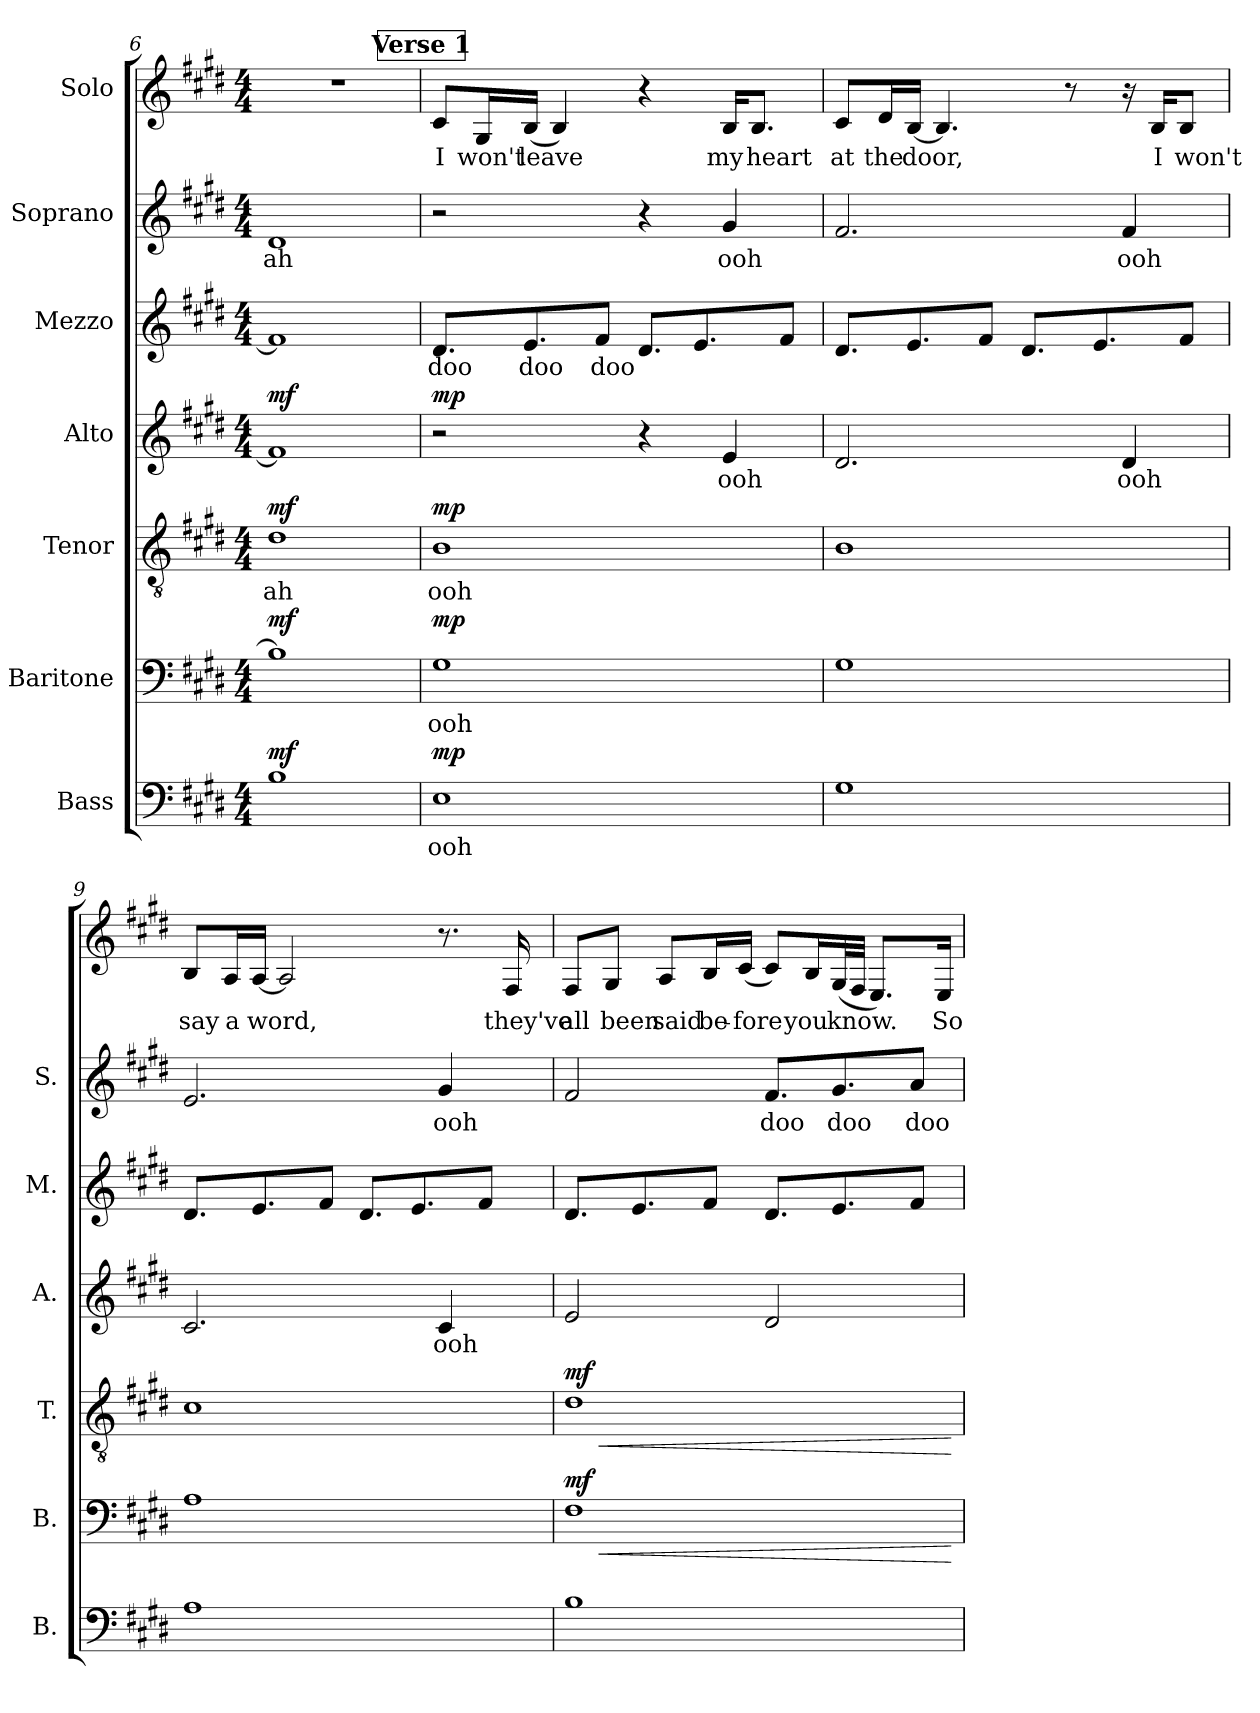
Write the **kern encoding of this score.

**kern	**text	**dynam	**kern	**text	**dynam	**kern	**text	**dynam	**kern	**text	**dynam	**kern	**text	**dynam	**kern	**text	**kern	**text
*part7	*part7	*part7	*part6	*part6	*part6	*part5	*part5	*part5	*part4	*part4	*part4	*part3	*part3	*part3	*part2	*part2	*part1	*part1
*staff7	*staff7	*staff7	*staff6	*staff6	*staff6	*staff5	*staff5	*staff5	*staff4	*staff4	*staff4	*staff3	*staff3	*staff3	*staff2	*staff2	*staff1	*staff1
*I"Bass	*	*	*I"Baritone	*	*	*I"Tenor	*	*	*I"Alto	*	*	*I"Mezzo	*	*	*I"Soprano	*	*I"Solo	*
*I'B.	*	*	*I'B.	*	*	*I'T.	*	*	*I'A.	*	*	*I'M.	*	*	*I'S.	*	*	*
*clefF4	*	*	*clefF4	*	*	*clefGv2	*	*	*clefG2	*	*	*clefG2	*	*	*clefG2	*	*clefG2	*
*k[f#c#g#d#]	*	*	*k[f#c#g#d#]	*	*	*k[f#c#g#d#]	*	*	*k[f#c#g#d#]	*	*	*k[f#c#g#d#]	*	*	*k[f#c#g#d#]	*	*k[f#c#g#d#]	*
*M4/4	*	*	*M4/4	*	*	*M4/4	*	*	*M4/4	*	*	*M4/4	*	*	*M4/4	*	*M4/4	*
=6	=6	=6	=6	=6	=6	=6	=6	=6	=6	=6	=6	=6	=6	=6	=6	=6	=6	=6
!	!	!LO:DY:b	!	!	!LO:DY:b	!	!LO:LY:b	!LO:DY:b	!	!	!LO:DY:b	!	!	!LO:DY:b	!	!LO:LY:b	!	!
!	!	!	!	!	!	!	!	!	!	!	!	!	!	!LO:DY:n=1:a	!	!	!	!
1B	.	mf	1B]	.	mf	1d#	-ah	mf	1f#]	.	mf	1f#]	.	mf mf	1d#	-ah	1r	.
!!LO:LB:g=z
!!LO:REH:place=s1:a:B:fs=14:t=Verse 1
=7	=7	=7	=7	=7	=7	=7	=7	=7	=7	=7	=7	=7	=7	=7	=7	=7	=7	=7
!	!LO:LY:b	!LO:DY:b	!	!LO:LY:b	!LO:DY:b	!	!LO:LY:b	!LO:DY:b	!	!	!LO:DY:a	!	!LO:LY:b	!	!	!	!	!LO:LY:b
1E	ooh	mp	1G#	ooh	mp	1B	ooh	mp	2r	.	mp	8.d#/L	doo	.	2r	.	8c#/L	I
!	!	!	!	!	!	!	!	!	!	!	!	!	!	!	!	!	!	!LO:LY:b
.	.	.	.	.	.	.	.	.	.	.	.	.	.	.	.	.	16G#/L	won't
!	!	!	!	!	!	!	!	!	!	!	!	!	!LO:LY:b	!	!	!	!	!LO:LY:b
.	.	.	.	.	.	.	.	.	.	.	.	8.e/	doo	.	.	.	(16B/JJ	leave
.	.	.	.	.	.	.	.	.	.	.	.	.	.	.	.	.	4B/)	.
!	!	!	!	!	!	!	!	!	!	!	!	!	!LO:LY:b	!	!	!	!	!
.	.	.	.	.	.	.	.	.	.	.	.	8f#/J	doo	.	.	.	.	.
.	.	.	.	.	.	.	.	.	4r	.	.	8.d#/L	.	.	4r	.	4r	.
.	.	.	.	.	.	.	.	.	.	.	.	8.e/	.	.	.	.	.	.
!	!	!	!	!	!	!	!	!	!	!LO:LY:b	!	!	!	!	!	!LO:LY:b	!	!LO:LY:b
.	.	.	.	.	.	.	.	.	4e/	ooh	.	.	.	.	4g#/	ooh	16B/KL	my
!	!	!	!	!	!	!	!	!	!	!	!	!	!	!	!	!	!	!LO:LY:b
.	.	.	.	.	.	.	.	.	.	.	.	.	.	.	.	.	8.B/J	heart
.	.	.	.	.	.	.	.	.	.	.	.	8f#/J	.	.	.	.	.	.
=8	=8	=8	=8	=8	=8	=8	=8	=8	=8	=8	=8	=8	=8	=8	=8	=8	=8	=8
!	!	!	!	!	!	!	!	!	!	!	!	!	!	!	!	!	!	!LO:LY:b
1G#	.	.	1G#	.	.	1B	.	.	2.d#/	.	.	8.d#/L	.	.	2.f#/	.	8c#/L	at
!	!	!	!	!	!	!	!	!	!	!	!	!	!	!	!	!	!	!LO:LY:b
.	.	.	.	.	.	.	.	.	.	.	.	.	.	.	.	.	16d#/L	the
!	!	!	!	!	!	!	!	!	!	!	!	!	!	!	!	!	!	!LO:LY:b
.	.	.	.	.	.	.	.	.	.	.	.	8.e/	.	.	.	.	[16B/JJ	door,
.	.	.	.	.	.	.	.	.	.	.	.	.	.	.	.	.	4.B/]	.
.	.	.	.	.	.	.	.	.	.	.	.	8f#/J	.	.	.	.	.	.
.	.	.	.	.	.	.	.	.	.	.	.	8.d#/L	.	.	.	.	.	.
.	.	.	.	.	.	.	.	.	.	.	.	.	.	.	.	.	8r	.
.	.	.	.	.	.	.	.	.	.	.	.	8.e/	.	.	.	.	.	.
!	!	!	!	!	!	!	!	!	!	!LO:LY:b	!	!	!	!	!	!LO:LY:b	!	!
.	.	.	.	.	.	.	.	.	4d#/	ooh	.	.	.	.	4f#/	ooh	16r	.
!	!	!	!	!	!	!	!	!	!	!	!	!	!	!	!	!	!	!LO:LY:b
.	.	.	.	.	.	.	.	.	.	.	.	.	.	.	.	.	16B/KL	I
!	!	!	!	!	!	!	!	!	!	!	!	!	!	!	!	!	!	!LO:LY:b
.	.	.	.	.	.	.	.	.	.	.	.	8f#/J	.	.	.	.	8B/J	won't
=9	=9	=9	=9	=9	=9	=9	=9	=9	=9	=9	=9	=9	=9	=9	=9	=9	=9	=9
!	!	!	!	!	!	!	!	!	!	!	!	!	!	!	!	!	!	!LO:LY:b
1A	.	.	1A	.	.	1c#	.	.	2.c#/	.	.	8.d#/L	.	.	2.e/	.	8B/L	say
!	!	!	!	!	!	!	!	!	!	!	!	!	!	!	!	!	!	!LO:LY:b
.	.	.	.	.	.	.	.	.	.	.	.	.	.	.	.	.	16A/L	a
!	!	!	!	!	!	!	!	!	!	!	!	!	!	!	!	!	!	!LO:LY:b
.	.	.	.	.	.	.	.	.	.	.	.	8.e/	.	.	.	.	[16A/JJ	word,
.	.	.	.	.	.	.	.	.	.	.	.	.	.	.	.	.	2A/]	.
.	.	.	.	.	.	.	.	.	.	.	.	8f#/J	.	.	.	.	.	.
.	.	.	.	.	.	.	.	.	.	.	.	8.d#/L	.	.	.	.	.	.
.	.	.	.	.	.	.	.	.	.	.	.	8.e/	.	.	.	.	.	.
!	!	!	!	!	!	!	!	!	!	!LO:LY:b	!	!	!	!	!	!LO:LY:b	!	!
.	.	.	.	.	.	.	.	.	4c#/	ooh	.	.	.	.	4g#/	ooh	8.r	.
.	.	.	.	.	.	.	.	.	.	.	.	8f#/J	.	.	.	.	.	.
!	!	!	!	!	!	!	!	!	!	!	!	!	!	!	!	!	!	!LO:LY:b
.	.	.	.	.	.	.	.	.	.	.	.	.	.	.	.	.	16F#/	they've
=10	=10	=10	=10	=10	=10	=10	=10	=10	=10	=10	=10	=10	=10	=10	=10	=10	=10	=10
!	!	!	!	!	!LO:HP:b	!	!	!LO:HP:b	!	!	!	!	!	!	!	!	!	!LO:LY:b
!	!	!	!	!	!LO:DY:n=1:b	!	!	!LO:DY:n=1:b	!	!	!	!	!	!	!	!	!	!
1B	.	.	1F#	.	< mf	1d#	.	< mf	2e/	.	.	8.d#/L	.	.	2f#/	.	8F#/L	all
!	!	!	!	!	!	!	!	!	!	!	!	!	!	!	!	!	!	!LO:LY:b
.	.	.	.	.	.	.	.	.	.	.	.	.	.	.	.	.	8G#/J	been
.	.	.	.	.	.	.	.	.	.	.	.	8.e/	.	.	.	.	.	.
!	!	!	!	!	!	!	!	!	!	!	!	!	!	!	!	!	!	!LO:LY:b
.	.	.	.	.	.	.	.	.	.	.	.	.	.	.	.	.	8A/L	said
!	!	!	!	!	!	!	!	!	!	!	!	!	!	!	!	!	!	!LO:LY:b
.	.	.	.	.	.	.	.	.	.	.	.	8f#/J	.	.	.	.	16B/L	be-
!	!	!	!	!	!	!	!	!	!	!	!	!	!	!	!	!	!	!LO:LY:b
.	.	.	.	.	.	.	.	.	.	.	.	.	.	.	.	.	(16c#/JJ	-fore
!	!	!	!	!	!	!	!	!	!	!	!	!	!	!	!	!LO:LY:b	!	!
.	.	.	.	.	.	.	.	.	2d#/	.	.	8.d#/L	.	.	8.f#/L	doo	8c#/L)	.
!	!	!	!	!	!	!	!	!	!	!	!	!	!	!	!	!	!	!LO:LY:b
.	.	.	.	.	.	.	.	.	.	.	.	.	.	.	.	.	16B/L	you
!	!	!	!	!	!	!	!	!	!	!	!	!	!	!	!	!LO:LY:b	!	!LO:LY:b
.	.	.	.	.	.	.	.	.	.	.	.	8.e/	.	.	8.g#/	doo	(32G#/L	know.
.	.	.	.	.	.	.	.	.	.	.	.	.	.	.	.	.	32F#/JJJ	.
.	.	.	.	.	.	.	.	.	.	.	.	.	.	.	.	.	8.E/L)	.
!	!	!	!	!	!	!	!	!	!	!	!	!	!	!	!	!LO:LY:b	!	!
.	.	.	.	.	.	.	.	.	.	.	.	8f#/J	.	.	8a/J	doo	.	.
!	!	!	!	!	!	!	!	!	!	!	!	!	!	!	!	!	!	!LO:LY:b
.	.	.	.	.	.	.	.	.	.	.	.	.	.	.	.	.	16E/Jk	So
.	.	.	.	.	[	.	.	[	.	.	.	.	.	.	.	.	.	.
=	=	=	=	=	=	=	=	=	=	=	=	=	=	=	=	=	=	=
*-	*-	*-	*-	*-	*-	*-	*-	*-	*-	*-	*-	*-	*-	*-	*-	*-	*-	*-
